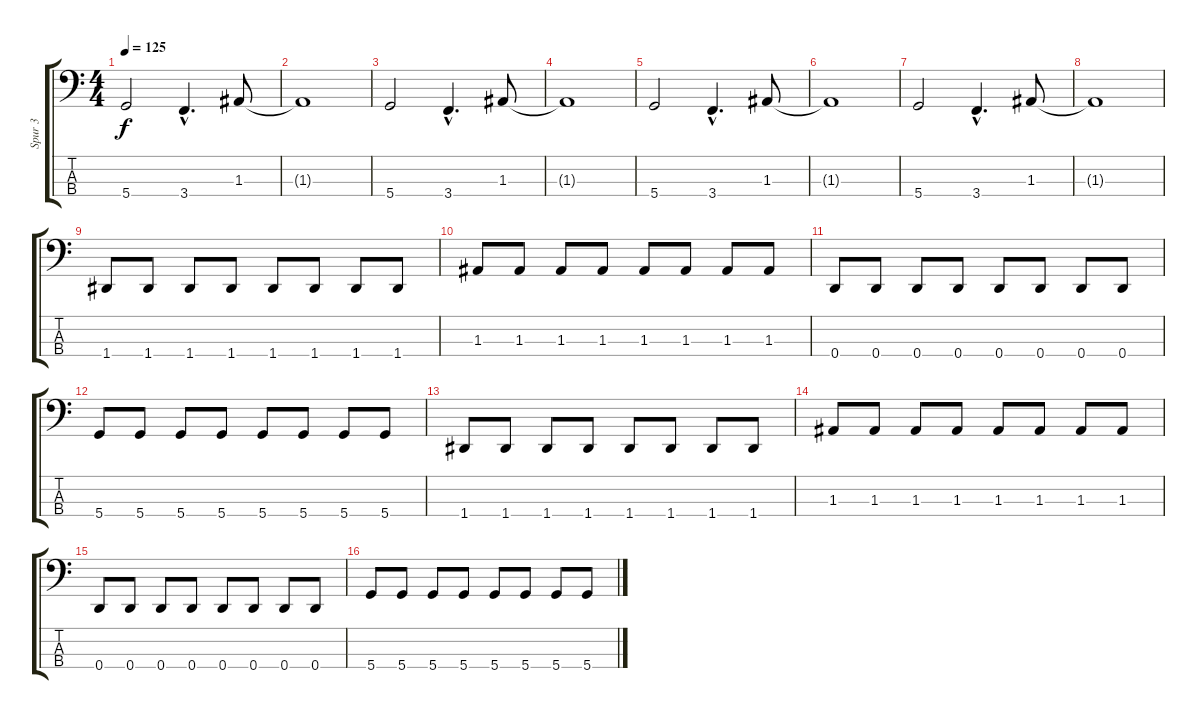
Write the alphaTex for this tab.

\track ("Spur 3" "Spur 3") {instrument electricbasspick}
\staff {score tabs}
\tuning (G2 D2 A1 D1) {hide}
\ts (4 4)
\tempo 125
\clef f4
\ks c
5.4.2{dy f} 3.4{hac}.4{d} 1.3.8 |
1.3{t}.1 |
5.4.2 3.4{hac}.4{d} 1.3.8 |
1.3{t}.1 |
5.4.2 3.4{hac}.4{d} 1.3.8 |
1.3{t}.1 |
5.4.2 3.4{hac}.4{d} 1.3.8 |
1.3{t}.1 |
1.4.8 1.4.8 1.4.8 1.4.8 1.4.8 1.4.8 1.4.8 1.4.8 |
1.3.8 1.3.8 1.3.8 1.3.8 1.3.8 1.3.8 1.3.8 1.3.8 |
0.4.8 0.4.8 0.4.8 0.4.8 0.4.8 0.4.8 0.4.8 0.4.8 |
5.4.8 5.4.8 5.4.8 5.4.8 5.4.8 5.4.8 5.4.8 5.4.8 |
1.4.8 1.4.8 1.4.8 1.4.8 1.4.8 1.4.8 1.4.8 1.4.8 |
1.3.8 1.3.8 1.3.8 1.3.8 1.3.8 1.3.8 1.3.8 1.3.8 |
0.4.8 0.4.8 0.4.8 0.4.8 0.4.8 0.4.8 0.4.8 0.4.8 |
5.4.8 5.4.8 5.4.8 5.4.8 5.4.8 5.4.8 5.4.8 5.4.8
